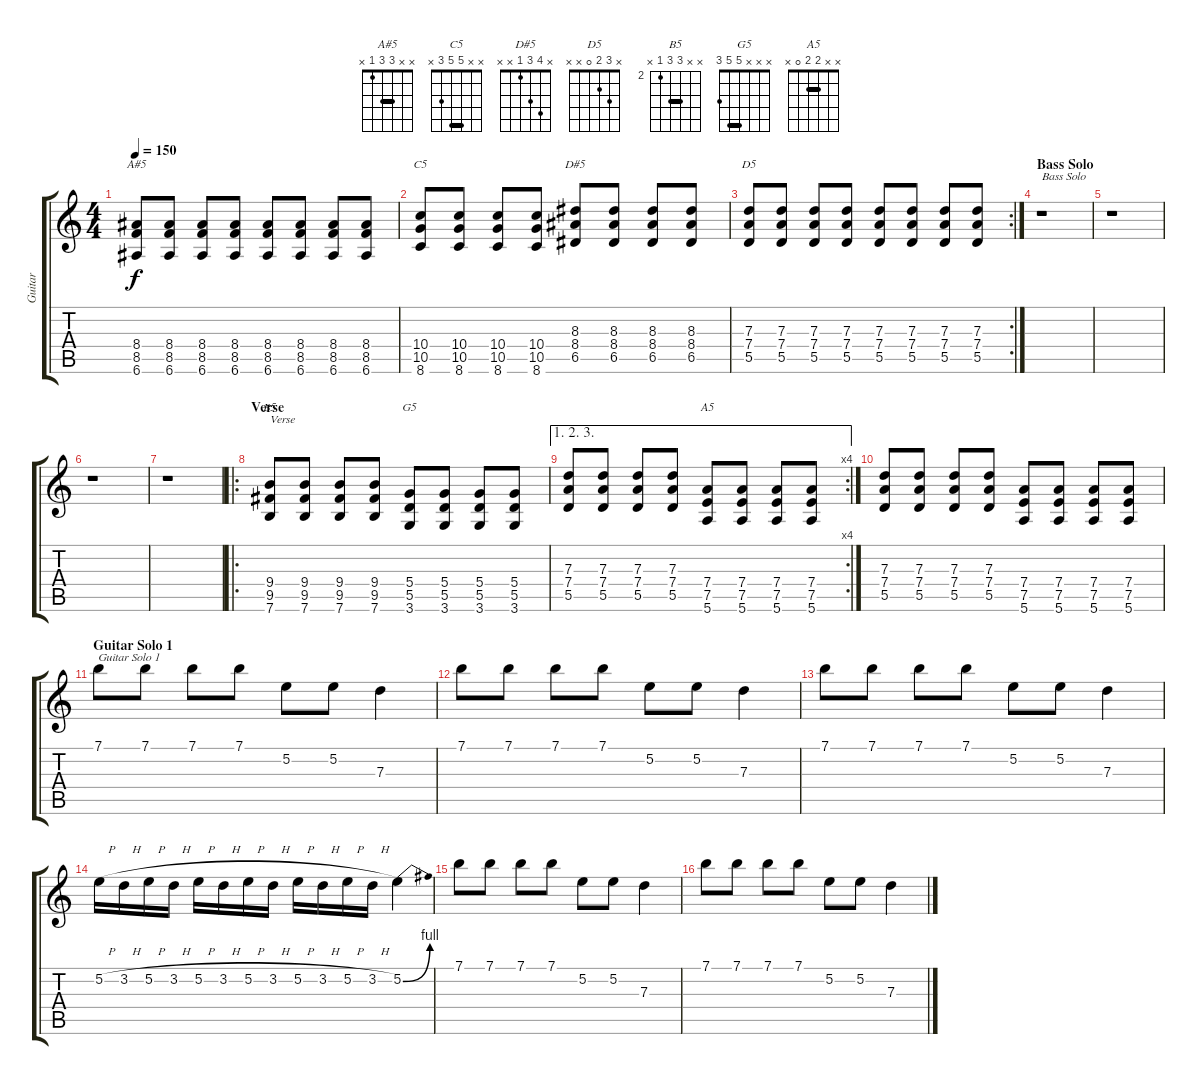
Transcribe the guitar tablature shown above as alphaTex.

\track ("Guitar" "Guitar") {instrument distortionguitar}
\staff {score tabs}
\tuning (E4 B3 G3 D3 A2 E2) {hide}
\chord ("A#5" x x 3 3 1 x) {barre 3}
\chord ("C5" x x 5 5 3 x) {barre 5}
\chord ("D#5" x 4 3 1 x x)
\chord ("D5" x 3 2 0 x x)
\chord ("B5" x x 4 4 2 x) {firstfret 2 barre 4}
\chord ("G5" x x x 5 5 3) {barre 5}
\chord ("A5" x x 2 2 0 x) {barre 2}
\ts (4 4)
\tempo 150
\clef g2
\ks c
(8.4 8.5 6.6).8{ch "A#5" dy f} (8.4 8.5 6.6).8 (8.4 8.5 6.6).8 (8.4 8.5 6.6).8 (8.4 8.5 6.6).8 (8.4 8.5 6.6).8 (8.4 8.5 6.6).8 (8.4 8.5 6.6).8 |
(10.4 10.5 8.6).8{ch "C5"} (10.4 10.5 8.6).8 (10.4 10.5 8.6).8 (10.4 10.5 8.6).8 (8.3 8.4 6.5).8{ch "D#5"} (8.3 8.4 6.5).8 (8.3 8.4 6.5).8 (8.3 8.4 6.5).8 |
\rc 2
(7.3 7.4 5.5).8{ch "D5"} (7.3 7.4 5.5).8 (7.3 7.4 5.5).8 (7.3 7.4 5.5).8 (7.3 7.4 5.5).8 (7.3 7.4 5.5).8 (7.3 7.4 5.5).8 (7.3 7.4 5.5).8 |
\section ("" "Bass Solo")
r.1{txt "Bass Solo"} |
r.1 |
r.1 |
r.1 |
\ro
\section ("" "Verse")
(9.4 9.5 7.6).8{ch "B5" txt "Verse"} (9.4 9.5 7.6).8 (9.4 9.5 7.6).8 (9.4 9.5 7.6).8 (5.4 5.5 3.6).8{ch "G5"} (5.4 5.5 3.6).8 (5.4 5.5 3.6).8 (5.4 5.5 3.6).8 |
\ae (1 2 3)
\rc 4
(7.3 7.4 5.5).8 (7.3 7.4 5.5).8 (7.3 7.4 5.5).8 (7.3 7.4 5.5).8 (7.4 7.5 5.6).8{ch "A5"} (7.4 7.5 5.6).8 (7.4 7.5 5.6).8 (7.4 7.5 5.6).8 |
(7.3 7.4 5.5).8 (7.3 7.4 5.5).8 (7.3 7.4 5.5).8 (7.3 7.4 5.5).8 (7.4 7.5 5.6).8 (7.4 7.5 5.6).8 (7.4 7.5 5.6).8 (7.4 7.5 5.6).8 |
\section ("" "Guitar Solo 1")
7.1.8{txt "Guitar Solo 1"} 7.1.8 7.1.8 7.1.8 5.2.8 5.2.8 7.3.4 |
7.1.8 7.1.8 7.1.8 7.1.8 5.2.8 5.2.8 7.3.4 |
7.1.8 7.1.8 7.1.8 7.1.8 5.2.8 5.2.8 7.3.4 |
5.2{h}.16 3.2{h}.16 5.2{h}.16 3.2{h}.16 5.2{h}.16 3.2{h}.16 5.2{h}.16 3.2{h}.16 5.2{h}.16 3.2{h}.16 5.2{h}.16 3.2{h}.16 5.2{be (bend 0 0 60 4)}.4 |
7.1.8 7.1.8 7.1.8 7.1.8 5.2.8 5.2.8 7.3.4 |
7.1.8 7.1.8 7.1.8 7.1.8 5.2.8 5.2.8 7.3.4
